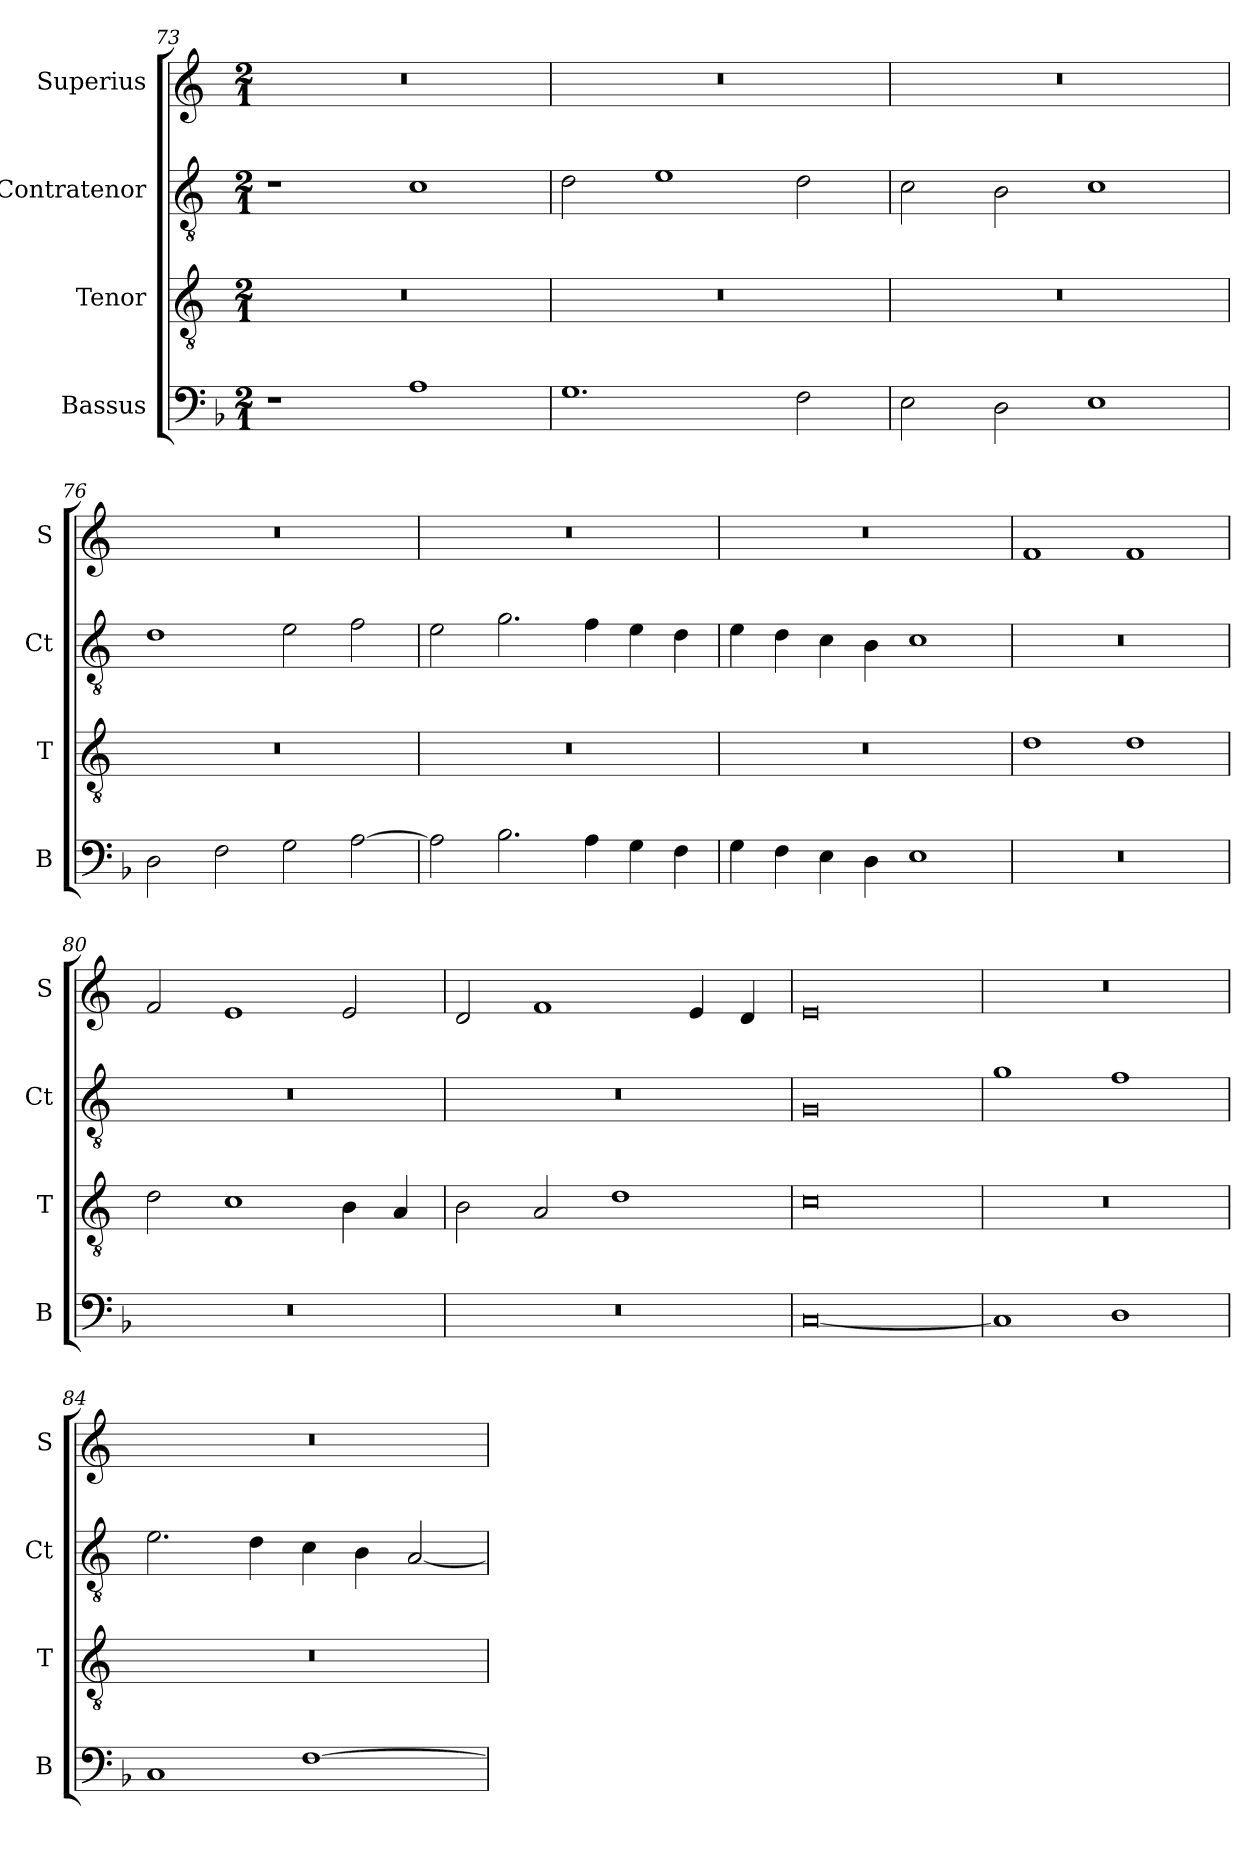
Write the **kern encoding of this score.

**kern	**kern	**kern	**kern
*part4	*part3	*part2	*part1
*staff4	*staff3	*staff2	*staff1
*I"Bassus	*I"Tenor	*I"Contratenor	*I"Superius
*I'B	*I'T	*I'Ct	*I'S
*clefF4	*clefGv2	*clefGv2	*clefG2
*k[b-]	*k[]	*k[]	*k[]
*M2/1	*M2/1	*M2/1	*M2/1
=73	=73	=73	=73
1r	0r	1r	0r
1A	.	1c	.
=74	=74	=74	=74
1.G	0r	2d	0r
.	.	1e	.
2F	.	2d	.
=75	=75	=75	=75
2E	0r	2c	0r
2D	.	2B	.
1E	.	1c	.
=76	=76	=76	=76
2D	0r	1d	0r
2F	.	.	.
2G	.	2e	.
[2A	.	2f	.
=77	=77	=77	=77
2A]	0r	2e	0r
2.B-	.	2.g	.
4A	.	4f	.
4G	.	4e	.
4F	.	4d	.
=78	=78	=78	=78
4G	0r	4e	0r
4F	.	4d	.
4E	.	4c	.
4D	.	4B	.
1E	.	1c	.
=79	=79	=79	=79
0r	1d	0r	1f
.	1d	.	1f
=80	=80	=80	=80
0r	2d	0r	2f
.	1c	.	1e
.	4B	.	2e
.	4A	.	.
=81	=81	=81	=81
0r	2B	0r	2d
.	2A	.	1f
.	1d	.	.
.	.	.	4e
.	.	.	4d
=82	=82	=82	=82
[0C	0c	0G	0e
=83	=83	=83	=83
1C]	0r	1g	0r
1D	.	1f	.
=84	=84	=84	=84
1C	0r	2.e	0r
.	.	4d	.
[1F	.	4c	.
.	.	4B	.
.	.	[2A	.
=	=	=	=
*-	*-	*-	*-
